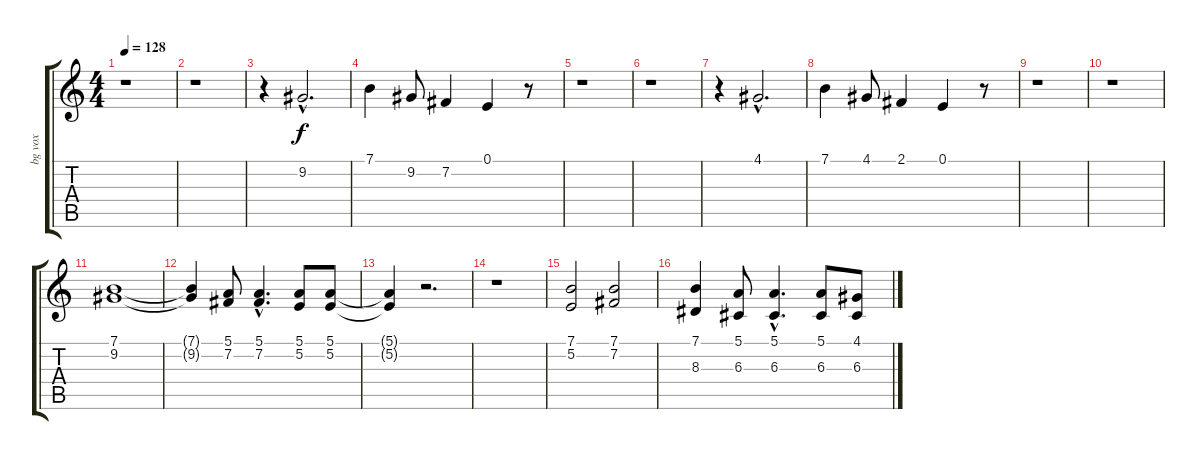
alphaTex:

\track ("bg vox" "bg vox") {instrument choiraahs}
\staff {score tabs}
\tuning (E4 B3 G3 D3 A2 E2) {hide}
\ts (4 4)
\tempo 128
\clef g2
\ks c
r.1{dy f} |
r.1 |
r.4 9.2{hac}.2{d} |
7.1.4 9.2.8 7.2.4 0.1.4 r.8 |
r.1 |
r.1 |
r.4 4.1{hac}.2{d} |
7.1.4 4.1.8 2.1.4 0.1.4 r.8 |
r.1 |
r.1 |
(7.1 9.2).1 |
(7.1{t} 9.2{t}).4 (5.1 7.2).8 (5.1{hac} 7.2{hac}).4{d} (5.1 5.2).8 (5.1 5.2).8 |
(5.1{t} 5.2{t}).4 r.2{d} |
r.1 |
(7.1 5.2).2 (7.1 7.2).2 |
(7.1 8.3).4 (5.1 6.3).8 (5.1{hac} 6.3{hac}).4{d} (5.1 6.3).8 (4.1 6.3).8
